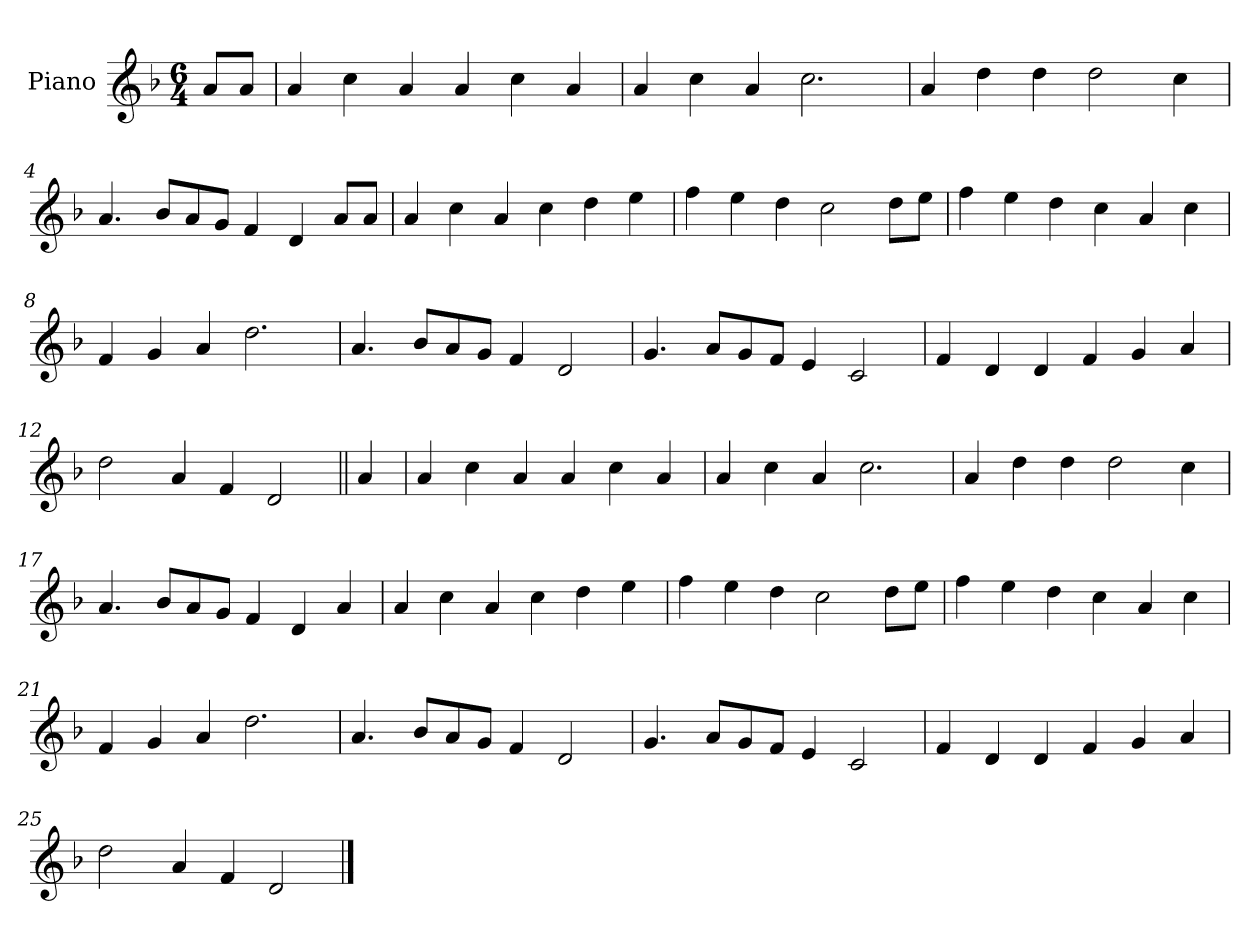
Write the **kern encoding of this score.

**kern
*part1
*staff1
*I"Piano
*I'Pno.
*clefG2
*k[b-]
*M6/4
=
8a/L
8a/J
=1
4a/
4cc\
4a/
4a/
4cc\
4a/
=2
4a/
4cc\
4a/
2.cc\
=3
4a/
4dd\
4dd\
2dd\
4cc\
=4
4.a/
8b-/L
8a/
8g/J
4f/
4d/
8a/L
8a/J
=5
4a/
4cc\
4a/
4cc\
4dd\
4ee\
=6
4ff\
4ee\
4dd\
2cc\
8dd\L
8ee\J
!!LO:LB:g=z
=7
4ff\
4ee\
4dd\
4cc\
4a/
4cc\
=8
4f/
4g/
4a/
2.dd\
=9
4.a/
8b-/L
8a/
8g/J
4f/
2d/
=10
4.g/
8a/L
8g/
8f/J
4e/
2c/
=11
4f/
4d/
4d/
4f/
4g/
4a/
=12
2dd\
4a/
4f/
2d/
=13||
4a/
!!LO:LB:g=z
=14
4a/
4cc\
4a/
4a/
4cc\
4a/
=15
4a/
4cc\
4a/
2.cc\
=16
4a/
4dd\
4dd\
2dd\
4cc\
=17
4.a/
8b-/L
8a/
8g/J
4f/
4d/
4a/
=18
4a/
4cc\
4a/
4cc\
4dd\
4ee\
=19
4ff\
4ee\
4dd\
2cc\
8dd\L
8ee\J
=20
4ff\
4ee\
4dd\
4cc\
4a/
4cc\
!!LO:LB:g=z
=21
4f/
4g/
4a/
2.dd\
=22
4.a/
8b-/L
8a/
8g/J
4f/
2d/
=23
4.g/
8a/L
8g/
8f/J
4e/
2c/
=24
4f/
4d/
4d/
4f/
4g/
4a/
=25
2dd\
4a/
4f/
2d/
==
*-
